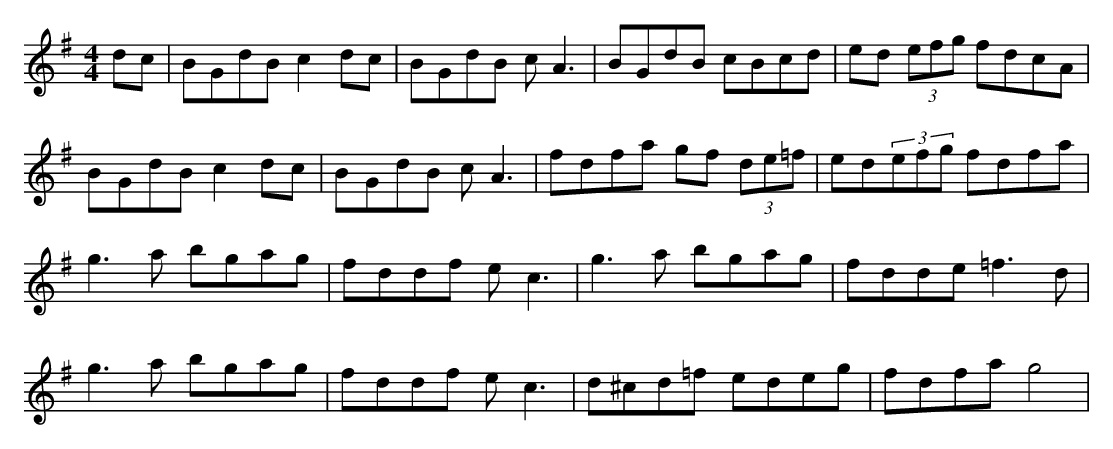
X:1
M:4/4
K:G
dc|BGdB c2dc|BGdB cA3|BGdB cBcd|ed (3efg fdcA|
BGdB c2dc|BGdB cA3|fdfa gf (3de=f|ed(3efg fdfa|
g3a bgag|fddf ec3|g3a bgag|fdde =f3d|
g3a bgag|fddf ec3|d^cd=f edeg|fdfa g4|
